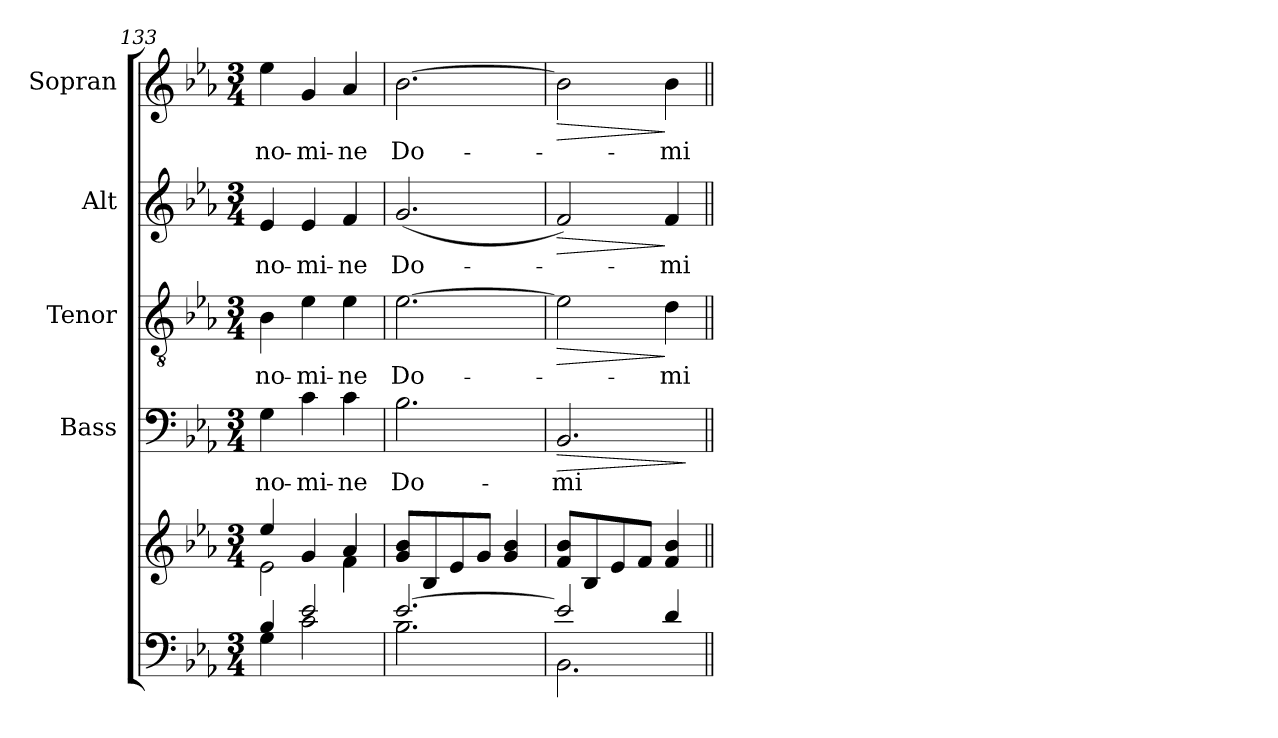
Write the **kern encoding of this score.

**kern	**kern	**kern	**text	**dynam	**kern	**text	**dynam	**kern	**text	**dynam	**kern	**text	**dynam
*part5	*part5	*part4	*part4	*part4	*part3	*part3	*part3	*part2	*part2	*part2	*part1	*part1	*part1
*staff6	*staff5	*staff4	*staff4	*staff4	*staff3	*staff3	*staff3	*staff2	*staff2	*staff2	*staff1	*staff1	*staff1
*	*	*I"Bass	*	*	*I"Tenor	*	*	*I"Alt	*	*	*I"Sopran	*	*
*	*	*I'B.	*	*	*I'T.	*	*	*I'A.	*	*	*I'S.	*	*
*clefF4	*clefG2	*clefF4	*	*	*clefGv2	*	*	*clefG2	*	*	*clefG2	*	*
*k[b-e-a-]	*k[b-e-a-]	*k[b-e-a-]	*	*	*k[b-e-a-]	*	*	*k[b-e-a-]	*	*	*k[b-e-a-]	*	*
*E-:	*E-:	*E-:	*	*	*E-:	*	*	*E-:	*	*	*E-:	*	*
*M3/4	*M3/4	*M3/4	*	*	*M3/4	*	*	*M3/4	*	*	*M3/4	*	*
=133	=133	=133	=133	=133	=133	=133	=133	=133	=133	=133	=133	=133	=133
*^	*^	*	*	*	*	*	*	*	*	*	*	*	*
!	!	!	!	!	!LO:LY:b	!	!	!LO:LY:b	!	!	!LO:LY:b	!	!	!LO:LY:b	!
4B-/	4G\	4ee-/	2e-\	4G\	no-	.	4B-\	no-	.	4e-/	no-	.	4ee-\	no-	.
!	!	!	!	!	!LO:LY:b	!	!	!LO:LY:b	!	!	!LO:LY:b	!	!	!LO:LY:b	!
2e-/	2c\	4g/	.	4c\	-mi-	.	4e-\	-mi-	.	4e-/	-mi-	.	4g/	-mi-	.
!	!	!	!	!	!LO:LY:b	!	!	!LO:LY:b	!	!	!LO:LY:b	!	!	!LO:LY:b	!
.	.	4a-/	4f\	4c\	-ne	.	4e-\	-ne	.	4f/	-ne	.	4a-/	-ne	.
=134	=134	=134	=134	=134	=134	=134	=134	=134	=134	=134	=134	=134	=134	=134	=134
!	!	!	!	!	!LO:LY:b	!	!	!LO:LY:b	!	!	!LO:LY:b	!	!	!LO:LY:b	!
*	*	*v	*v	*	*	*	*	*	*	*	*	*	*	*	*
[>2.e-/	2.B-\	8g/ 8b-/L	2.B-\	Do-	.	[2.e-\	Do-	.	(<2.g/	Do-	.	[2.b-\	Do-	.
.	.	8B-/	.	.	.	.	.	.	.	.	.	.	.	.
.	.	8e-/	.	.	.	.	.	.	.	.	.	.	.	.
.	.	8g/J	.	.	.	.	.	.	.	.	.	.	.	.
.	.	4g/ 4b-/	.	.	.	.	.	.	.	.	.	.	.	.
=135	=135	=135	=135	=135	=135	=135	=135	=135	=135	=135	=135	=135	=135	=135
!	!	!	!	!LO:LY:b	!LO:HP:b	!	!	!LO:HP:b	!	!	!LO:HP:b	!	!	!LO:HP:b
2e-/]	2.BB-\	8f/ 8b-/L	2.BB-/	-mi-	>	2e-\]	.	>	2f/)	.	>	2b-\]	.	>
.	.	8B-/	.	.	.	.	.	.	.	.	.	.	.	.
.	.	8e-/	.	.	.	.	.	.	.	.	.	.	.	.
.	.	8f/J	.	.	.	.	.	.	.	.	.	.	.	.
!	!	!	!	!	!	!	!LO:LY:b	!	!	!LO:LY:b	!	!	!LO:LY:b	!
4d/	.	4f/ 4b-/	.	.	.	4d\	-mi-	]	4f/	-mi-	]	4b-\	-mi-	]
*v	*v	*	*	*	*	*	*	*	*	*	*	*	*	*
.	.	.	.	]	.	.	.	.	.	.	.	.	.
=||	=||	=||	=||	=||	=||	=||	=||	=||	=||	=||	=||	=||	=||
*-	*-	*-	*-	*-	*-	*-	*-	*-	*-	*-	*-	*-	*-
